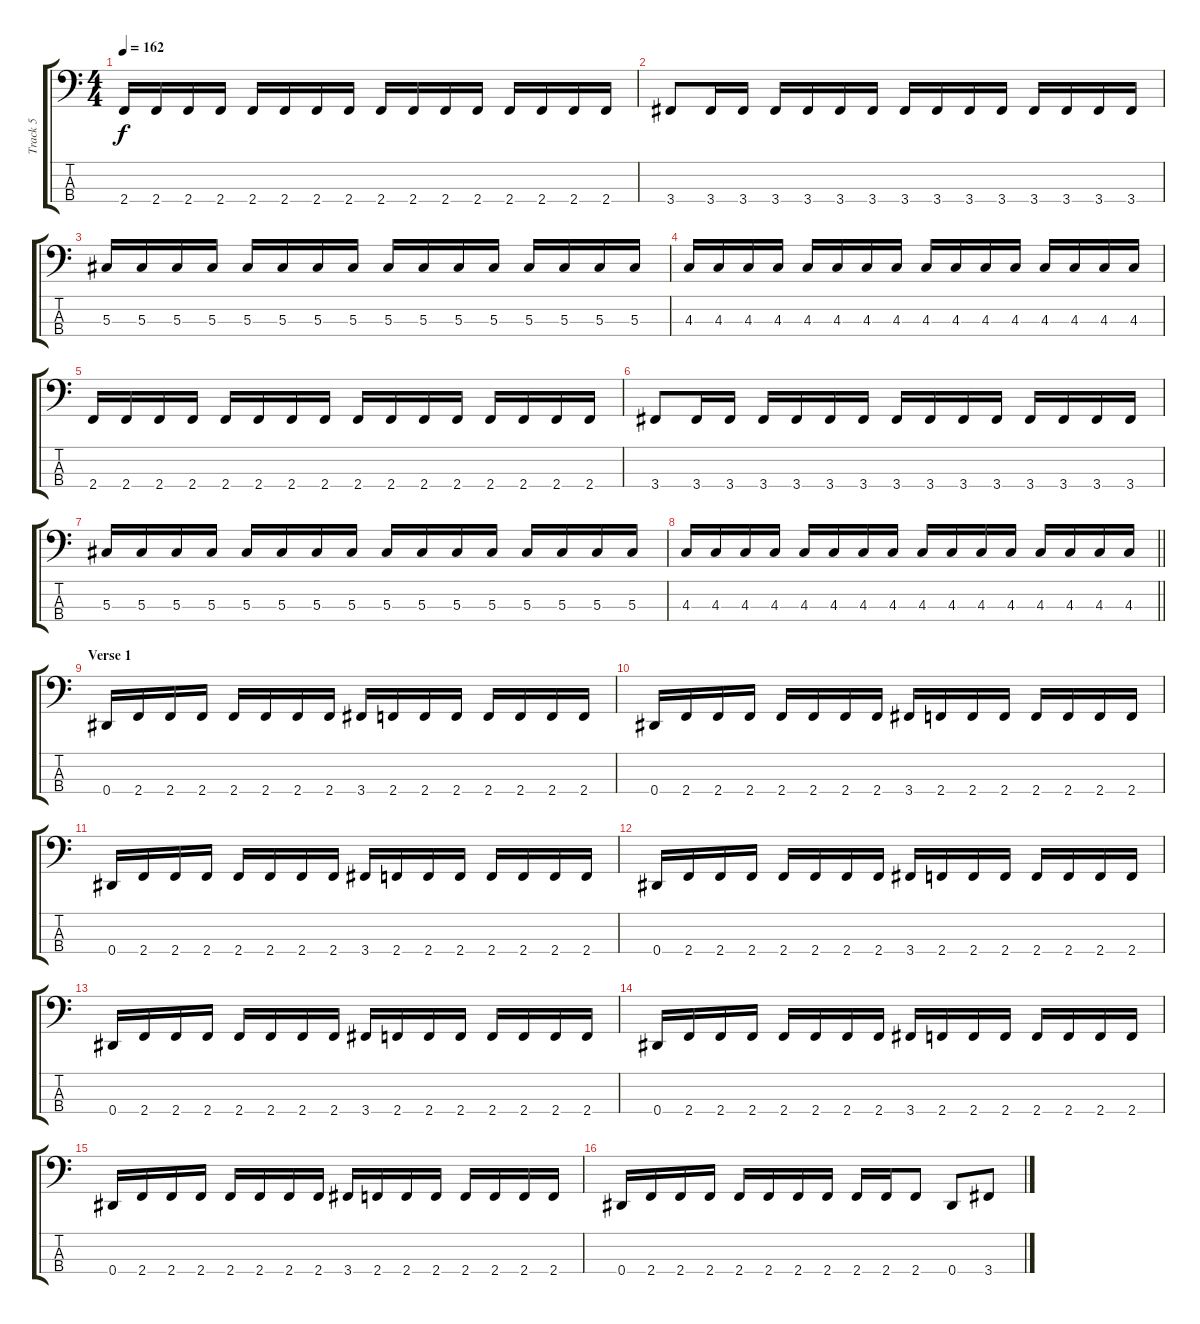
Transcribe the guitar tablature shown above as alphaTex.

\track ("Track 5" "Track 5") {instrument electricbassfinger}
\staff {score tabs}
\tuning (Gb2 Db2 Ab1 Eb1) {hide}
\ts (4 4)
\tempo 162
\clef f4
\ks c
2.4.16{dy f} 2.4.16 2.4.16 2.4.16 2.4.16 2.4.16 2.4.16 2.4.16 2.4.16 2.4.16 2.4.16 2.4.16 2.4.16 2.4.16 2.4.16 2.4.16 |
3.4.8 3.4.16 3.4.16 3.4.16 3.4.16 3.4.16 3.4.16 3.4.16 3.4.16 3.4.16 3.4.16 3.4.16 3.4.16 3.4.16 3.4.16 |
5.3.16 5.3.16 5.3.16 5.3.16 5.3.16 5.3.16 5.3.16 5.3.16 5.3.16 5.3.16 5.3.16 5.3.16 5.3.16 5.3.16 5.3.16 5.3.16 |
4.3.16 4.3.16 4.3.16 4.3.16 4.3.16 4.3.16 4.3.16 4.3.16 4.3.16 4.3.16 4.3.16 4.3.16 4.3.16 4.3.16 4.3.16 4.3.16 |
2.4.16 2.4.16 2.4.16 2.4.16 2.4.16 2.4.16 2.4.16 2.4.16 2.4.16 2.4.16 2.4.16 2.4.16 2.4.16 2.4.16 2.4.16 2.4.16 |
3.4.8 3.4.16 3.4.16 3.4.16 3.4.16 3.4.16 3.4.16 3.4.16 3.4.16 3.4.16 3.4.16 3.4.16 3.4.16 3.4.16 3.4.16 |
5.3.16 5.3.16 5.3.16 5.3.16 5.3.16 5.3.16 5.3.16 5.3.16 5.3.16 5.3.16 5.3.16 5.3.16 5.3.16 5.3.16 5.3.16 5.3.16 |
\barLineRight lightlight
4.3.16 4.3.16 4.3.16 4.3.16 4.3.16 4.3.16 4.3.16 4.3.16 4.3.16 4.3.16 4.3.16 4.3.16 4.3.16 4.3.16 4.3.16 4.3.16 |
\section ("" "Verse 1")
0.4.16 2.4.16 2.4.16 2.4.16 2.4.16 2.4.16 2.4.16 2.4.16 3.4.16 2.4.16 2.4.16 2.4.16 2.4.16 2.4.16 2.4.16 2.4.16 |
0.4.16 2.4.16 2.4.16 2.4.16 2.4.16 2.4.16 2.4.16 2.4.16 3.4.16 2.4.16 2.4.16 2.4.16 2.4.16 2.4.16 2.4.16 2.4.16 |
0.4.16 2.4.16 2.4.16 2.4.16 2.4.16 2.4.16 2.4.16 2.4.16 3.4.16 2.4.16 2.4.16 2.4.16 2.4.16 2.4.16 2.4.16 2.4.16 |
0.4.16 2.4.16 2.4.16 2.4.16 2.4.16 2.4.16 2.4.16 2.4.16 3.4.16 2.4.16 2.4.16 2.4.16 2.4.16 2.4.16 2.4.16 2.4.16 |
0.4.16 2.4.16 2.4.16 2.4.16 2.4.16 2.4.16 2.4.16 2.4.16 3.4.16 2.4.16 2.4.16 2.4.16 2.4.16 2.4.16 2.4.16 2.4.16 |
0.4.16 2.4.16 2.4.16 2.4.16 2.4.16 2.4.16 2.4.16 2.4.16 3.4.16 2.4.16 2.4.16 2.4.16 2.4.16 2.4.16 2.4.16 2.4.16 |
0.4.16 2.4.16 2.4.16 2.4.16 2.4.16 2.4.16 2.4.16 2.4.16 3.4.16 2.4.16 2.4.16 2.4.16 2.4.16 2.4.16 2.4.16 2.4.16 |
0.4.16 2.4.16 2.4.16 2.4.16 2.4.16 2.4.16 2.4.16 2.4.16 2.4.16 2.4.16 2.4.8 0.4.8 3.4.8
